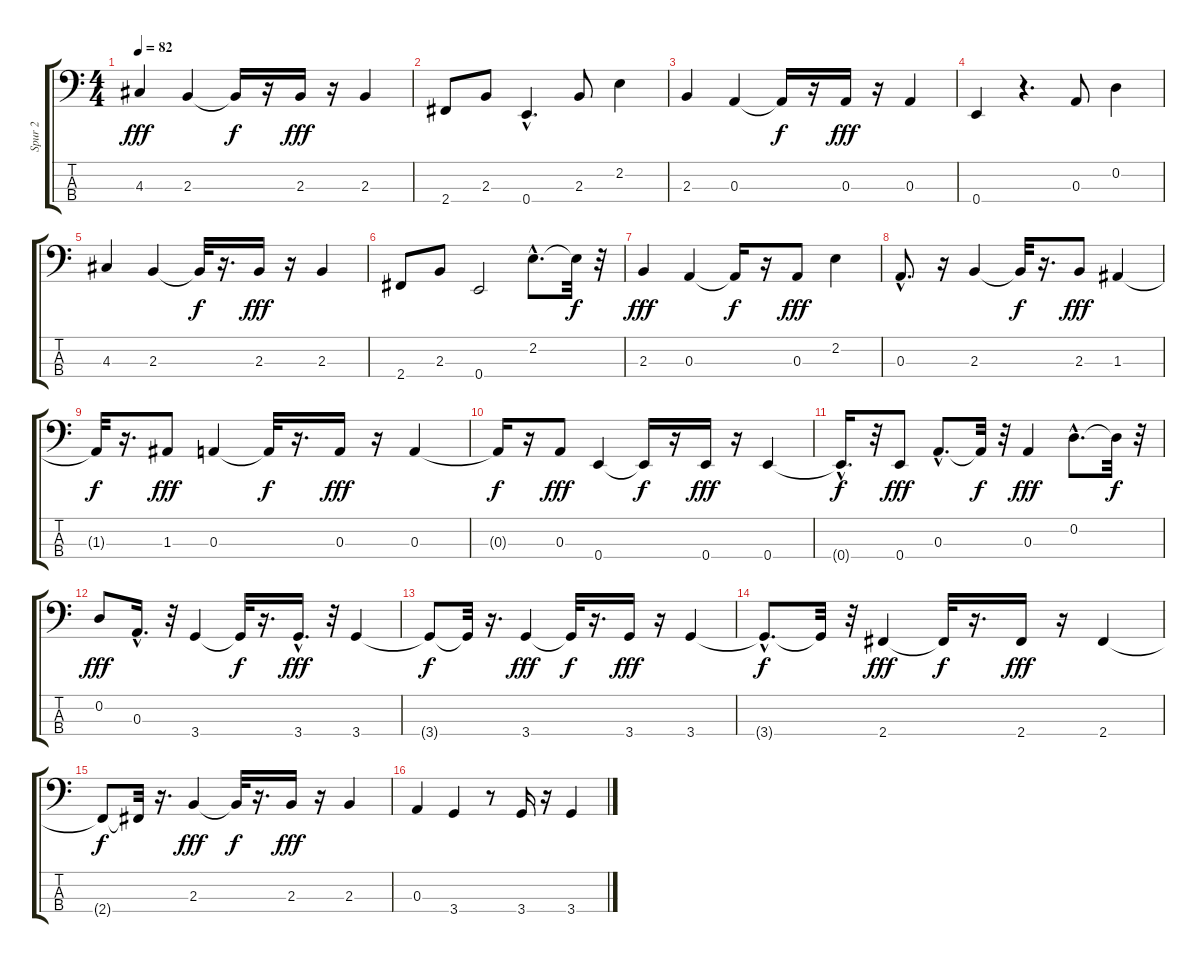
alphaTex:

\track ("Spur 2" "Spur 2") {instrument fretlessbass}
\staff {score tabs}
\tuning (G2 D2 A1 E1) {hide}
\ts (4 4)
\tempo 82
\clef f4
\ks c
4.3.4{dy fff} 2.3.4 2.3{t}.16{dy f} r.16 2.3.16{dy fff} r.16 2.3.4 |
2.4.8 2.3.8 0.4{hac}.4{d} 2.3.8 2.2.4 |
2.3.4 0.3.4 0.3{t}.16{dy f} r.16 0.3.16{dy fff} r.16 0.3.4 |
0.4.4 r.4{d} 0.3.8 0.2.4 |
4.3.4 2.3.4 2.3{t}.32{dy f} r.16{d} 2.3.16{dy fff} r.16 2.3.4 |
2.4.8 2.3.8 0.4.2 2.2{hac}.8{d} 2.2{t}.32{dy f} r.32 |
2.3.4{dy fff} 0.3.4 0.3{t}.16{dy f} r.16 0.3.8{dy fff} 2.2.4 |
0.3{hac}.8{d} r.16 2.3.4 2.3{t}.32{dy f} r.16{d} 2.3.8{dy fff} 1.3.4 |
1.3{t}.32{dy f} r.16{d} 1.3.8{dy fff} 0.3.4 0.3{t}.32{dy f} r.16{d} 0.3.16{dy fff} r.16 0.3.4 |
0.3{t}.16{dy f} r.16 0.3.8{dy fff} 0.4.4 0.4{t}.16{dy f} r.16 0.4.16{dy fff} r.16 0.4.4 |
0.4{hac t}.16{d dy f} r.32 0.4.8{dy fff} 0.3{hac}.8{d} 0.3{t}.32{dy f} r.32 0.3.4{dy fff} 0.2{hac}.8{d} 0.2{t}.32{dy f} r.32 |
0.2.8{dy fff} 0.3{hac}.16{d} r.32 3.4.4 3.4{t}.32{dy f} r.16{d} 3.4{hac}.16{d dy fff} r.32 3.4.4 |
3.4{t}.8{dy f} 3.4{t}.32 r.16{d} 3.4.4{dy fff} 3.4{t}.32{dy f} r.16{d} 3.4.16{dy fff} r.16 3.4.4 |
3.4{hac t}.8{d dy f} 3.4{t}.32 r.32 2.4.4{dy fff} 2.4{t}.32{dy f} r.16{d} 2.4.16{dy fff} r.16 2.4.4 |
2.4{t}.8{dy f} 2.4{t}.32 r.16{d} 2.3.4{dy fff} 2.3{t}.32{dy f} r.16{d} 2.3.16{dy fff} r.16 2.3.4 |
0.3.4 3.4.4 r.8 3.4.16 r.16 3.4.4
